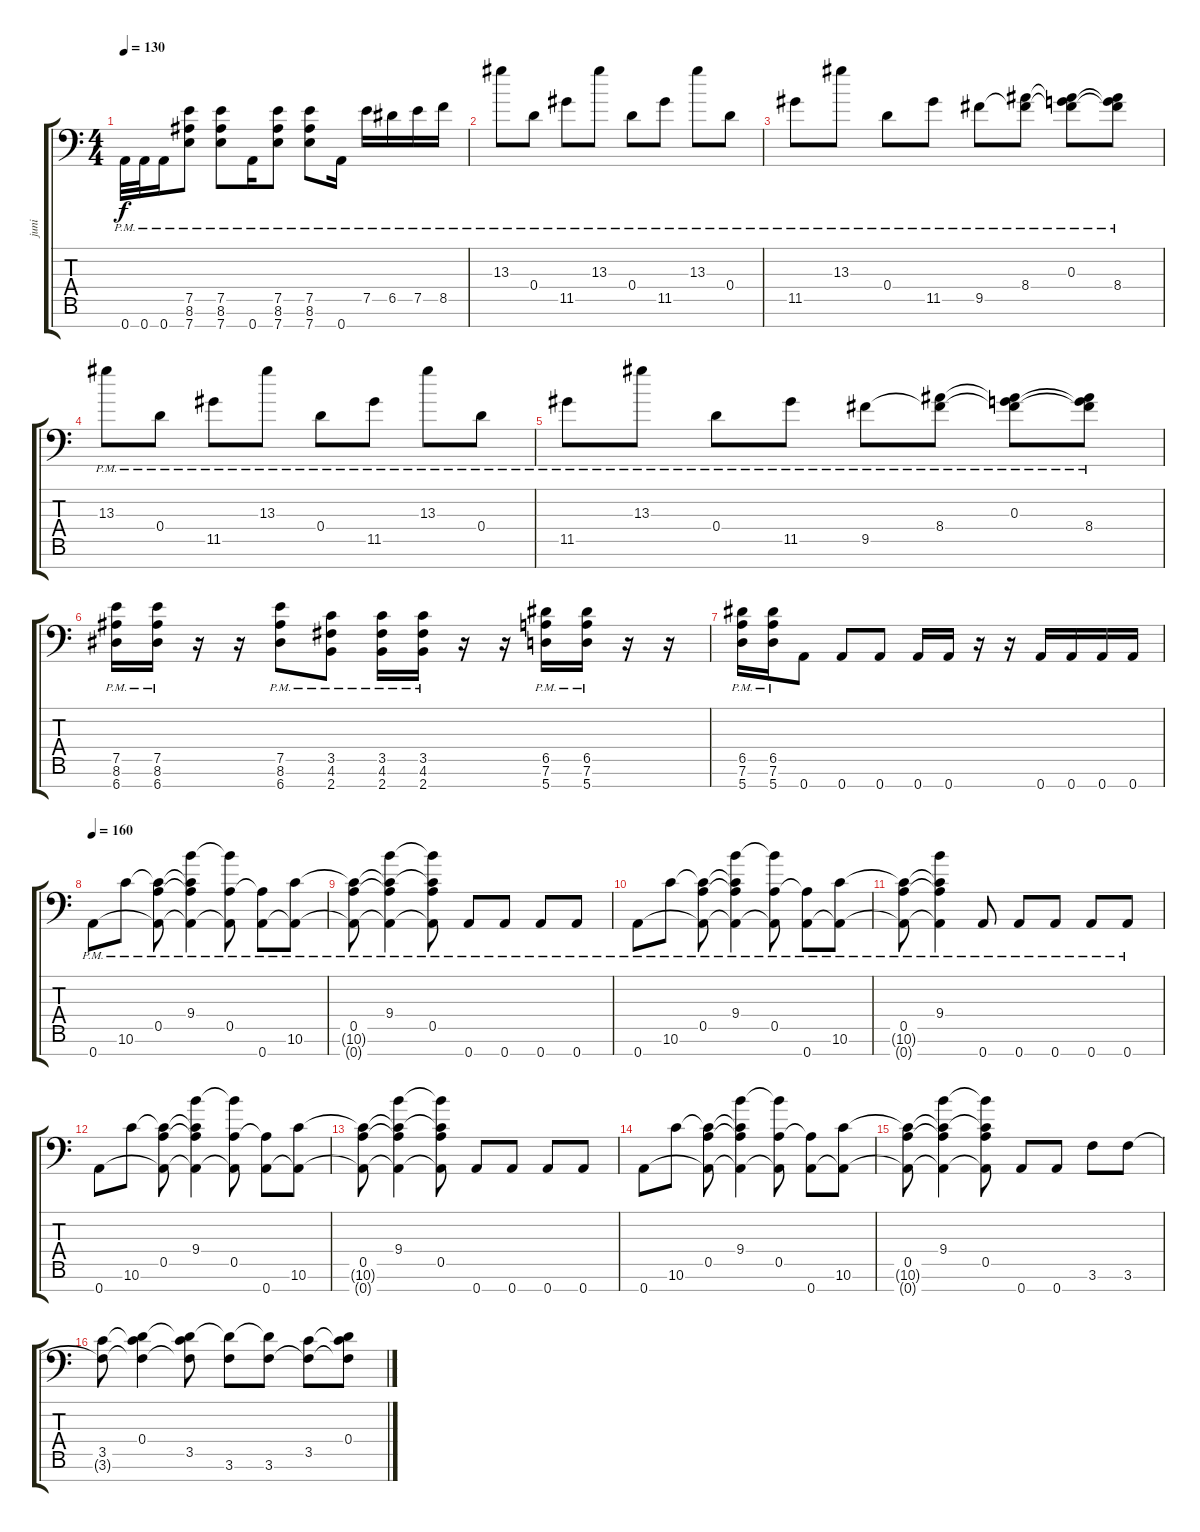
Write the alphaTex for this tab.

\track ("juni" "juni") {instrument overdrivenguitar}
\staff {score tabs}
\tuning (E4 B3 G3 D3 A2 D2 A1) {hide}
\ts (4 4)
\tempo 130
\clef f4
\ks c
0.7{pm}.32{dy f} 0.7{pm}.32 0.7{pm}.16 (7.5{pm} 8.6{pm} 7.7{pm}).8 (7.5{pm} 8.6{pm} 7.7{pm}).8 0.7{pm}.16 (7.5{pm} 8.6{pm} 7.7{pm}).8 (7.5{pm} 8.6{pm} 7.7{pm}).8 0.7{pm}.16 7.5{pm}.16 6.5{pm}.16 7.5{pm}.16 8.5{pm}.16 |
13.3{pm}.8 0.4{pm}.8 11.5{pm}.8 13.3{pm}.8 0.4{pm}.8 11.5{pm}.8 13.3{pm}.8 0.4{pm}.8 |
11.5{pm}.8 13.3{pm}.8 0.4{pm}.8 11.5{pm}.8 9.5{pm}.8 (8.4{pm} 9.5{t}).8 (0.3{pm} 8.4{t} 9.5{t}).8 (0.3{t} 8.4{pm} 9.5{t}).8 |
13.3{pm}.8 0.4{pm}.8 11.5{pm}.8 13.3{pm}.8 0.4{pm}.8 11.5{pm}.8 13.3{pm}.8 0.4{pm}.8 |
11.5{pm}.8 13.3{pm}.8 0.4{pm}.8 11.5{pm}.8 9.5{pm}.8 (8.4{pm} 9.5{t}).8 (0.3{pm} 8.4{t} 9.5{t}).8 (0.3{t} 8.4{pm} 9.5{t}).8 |
(7.5{pm} 8.6{pm} 6.7{pm}).16 (7.5{pm} 8.6{pm} 6.7{pm}).16 r.16 r.16 (7.5{pm} 8.6{pm} 6.7{pm}).8 (3.5{pm} 4.6{pm} 2.7{pm}).8 (3.5{pm} 4.6{pm} 2.7{pm}).16 (3.5{pm} 4.6{pm} 2.7{pm}).16 r.16 r.16 (6.5{pm} 7.6{pm} 5.7{pm}).16 (6.5{pm} 7.6{pm} 5.7{pm}).16 r.16 r.16 |
(6.5{pm} 7.6{pm} 5.7{pm}).16 (6.5{pm} 7.6{pm} 5.7{pm}).16 0.7.8 0.7.8 0.7.8 0.7.16 0.7.16 r.16 r.16 0.7.16 0.7.16 0.7.16 0.7.16 |
\tempo 160
0.7{pm}.8 10.6{pm}.8 (0.5{pm} 10.6{t} 0.7{t}).8 (9.4{pm} 0.5{t} 10.6{t} 0.7{t}).4 (9.4{t} 0.5{pm} 0.7{t}).8 (0.5{t} 0.7{pm}).8 (10.6{pm} 0.7{t}).8 |
(0.5{pm} 10.6{t} 0.7{t}).8 (9.4{pm} 0.5{t} 10.6{t} 0.7{t}).4 (9.4{t} 0.5{pm} 10.6{t} 0.7{t}).8 0.7{pm}.8 0.7{pm}.8 0.7{pm}.8 0.7{pm}.8 |
0.7{pm}.8 10.6{pm}.8 (0.5{pm} 10.6{t} 0.7{t}).8 (9.4{pm} 0.5{t} 10.6{t} 0.7{t}).4 (9.4{t} 0.5{pm} 0.7{t}).8 (0.5{t} 0.7{pm}).8 (10.6{pm} 0.7{t}).8 |
(0.5{pm} 10.6{t} 0.7{t}).8 (9.4{pm} 0.5{t} 10.6{t} 0.7{t}).4 0.7{pm}.8 0.7{pm}.8 0.7{pm}.8 0.7{pm}.8 0.7{pm}.8 |
0.7.8 10.6.8 (0.5 10.6{t} 0.7{t}).8 (9.4 0.5{t} 10.6{t} 0.7{t}).4 (9.4{t} 0.5 0.7{t}).8 (0.5{t} 0.7).8 (10.6 0.7{t}).8 |
(0.5 10.6{t} 0.7{t}).8 (9.4 0.5{t} 10.6{t} 0.7{t}).4 (9.4{t} 0.5 10.6{t} 0.7{t}).8 0.7.8 0.7.8 0.7.8 0.7.8 |
0.7.8 10.6.8 (0.5 10.6{t} 0.7{t}).8 (9.4 0.5{t} 10.6{t} 0.7{t}).4 (9.4{t} 0.5 0.7{t}).8 (0.5{t} 0.7).8 (10.6 0.7{t}).8 |
(0.5 10.6{t} 0.7{t}).8 (9.4 0.5{t} 10.6{t} 0.7{t}).4 (9.4{t} 0.5 10.6{t} 0.7{t}).8 0.7.8 0.7.8 3.6.8 3.6.8 |
(3.5 3.6{t}).8 (0.4 3.5{t} 3.6{t}).4 (0.4{t} 3.5 3.6{t}).8 (0.4{t} 3.6).8 (0.4{t} 3.6).8 (3.5 3.6{t}).8 (0.4 3.5{t} 3.6{t}).8
